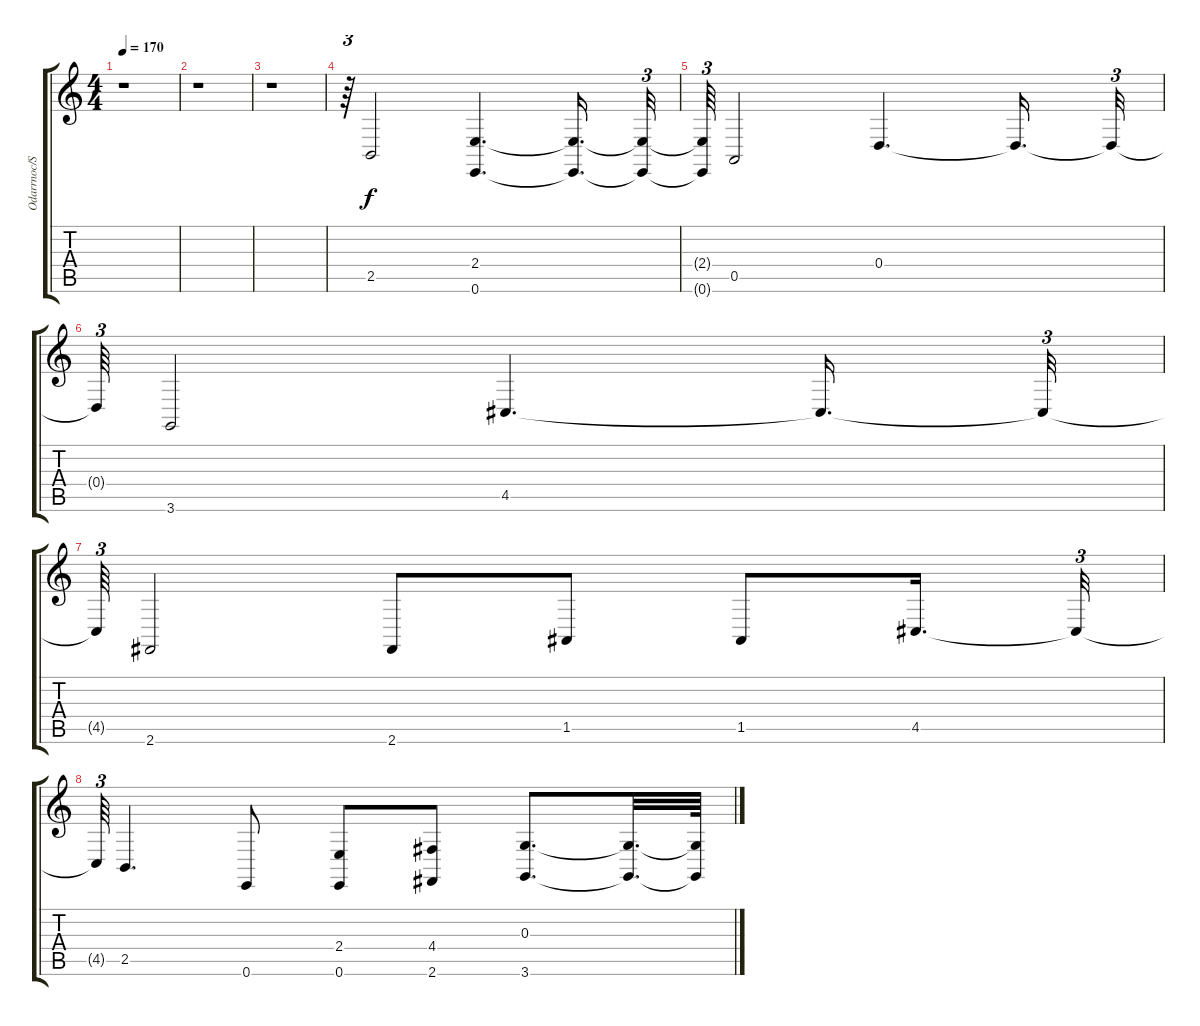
\track ("Odarrnoc/Skelletor" "Odarrnoc/S") {instrument harpsichord}
\staff {score tabs}
\tuning (E4 B3 G3 D3 A2 E2) {hide}
\ts (4 4)
\tempo 170
\clef g2
\ks c
r.1{dy ff} |
r.1 |
r.1 |
r.64{tu (3 2)} 2.5.2{dy f} (2.4 0.6).4{d} (2.4{t} 0.6{t}).16{d} (2.4{t} 0.6{t}).32{tu (3 2)} |
(2.4{t} 0.6{t}).64{tu (3 2)} 0.5.2 0.4.4{d} 0.4{t}.16{d} 0.4{t}.32{tu (3 2)} |
0.4{t}.64{tu (3 2)} 3.6.2 4.5.4{d} 4.5{t}.16{d} 4.5{t}.32{tu (3 2)} |
4.5{t}.64{tu (3 2)} 2.6.2 2.6.8 1.5.8 1.5.8 4.5.16{d} 4.5{t}.32{tu (3 2)} |
4.5{t}.64{tu (3 2)} 2.5.4{d} 0.6.8 (2.4 0.6).8 (4.4 2.6).8 (0.3 3.6).8{d} (0.3{t} 3.6{t}).32{d} (0.3{t} 3.6{t}).64
